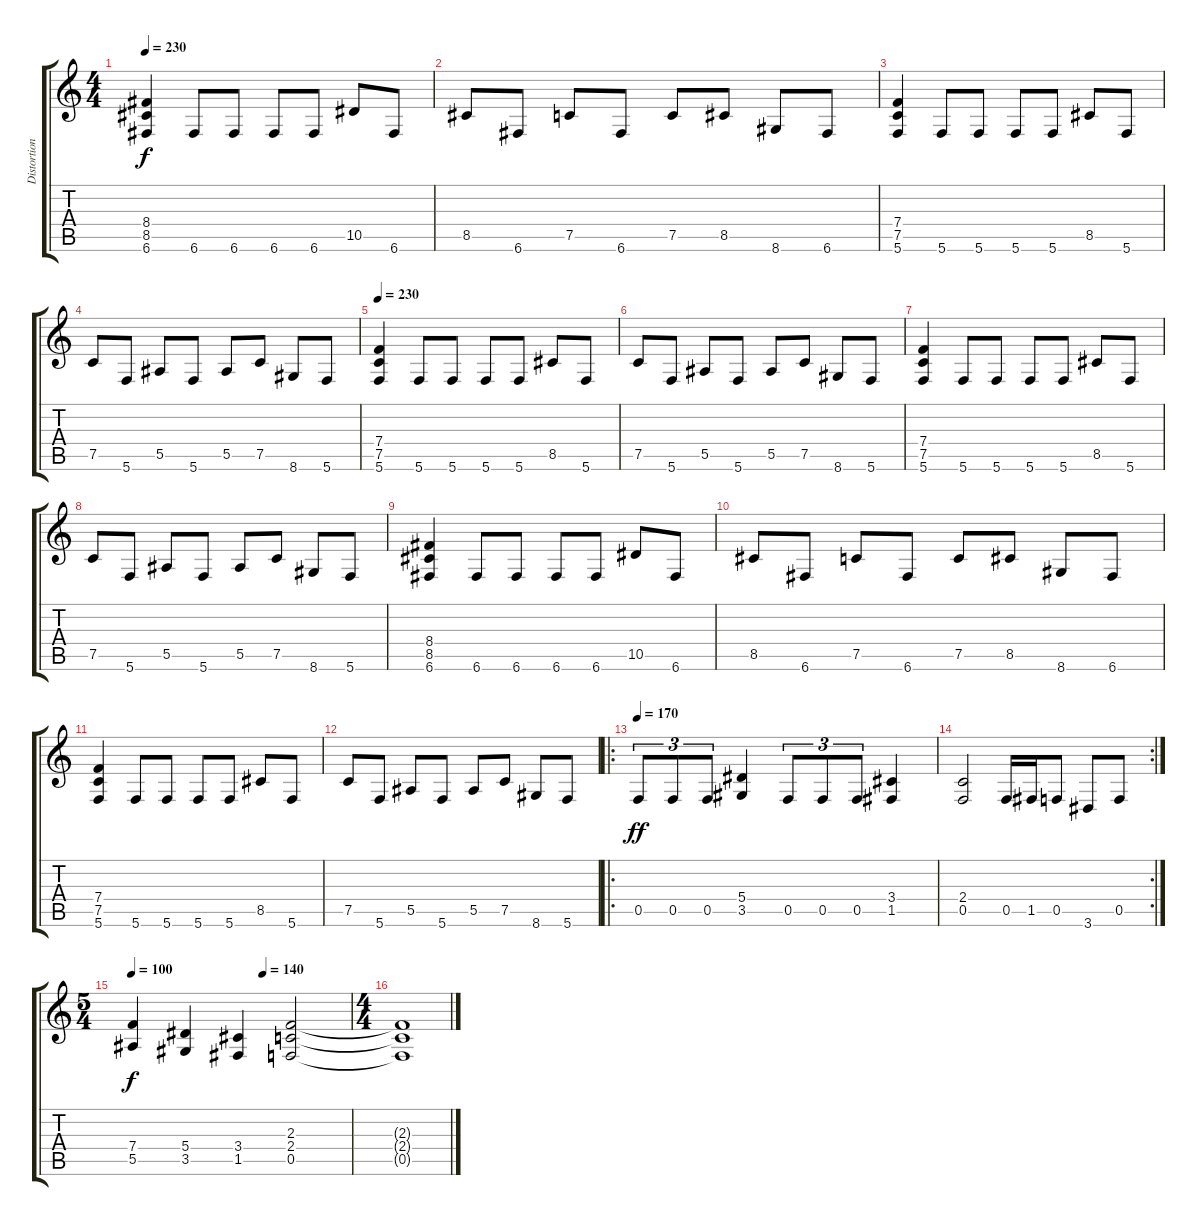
\track ("Distortion Guitar " "Distortion") {instrument distortionguitar}
\staff {score tabs}
\tuning (C4 G3 Eb3 Bb2 F2 C2) {hide}
\ts (4 4)
\tempo 230
\clef g2
\ks c
(8.4 8.5 6.6).4{dy f} 6.6.8 6.6.8 6.6.8 6.6.8 10.5.8 6.6.8 |
8.5.8 6.6.8 7.5.8 6.6.8 7.5.8 8.5.8 8.6.8 6.6.8 |
(7.4 7.5 5.6).4 5.6.8 5.6.8 5.6.8 5.6.8 8.5.8 5.6.8 |
7.5.8 5.6.8 5.5.8 5.6.8 5.5.8 7.5.8 8.6.8 5.6.8 |
\tempo 230
(7.4 7.5 5.6).4 5.6.8 5.6.8 5.6.8 5.6.8 8.5.8 5.6.8 |
7.5.8 5.6.8 5.5.8 5.6.8 5.5.8 7.5.8 8.6.8 5.6.8 |
(7.4 7.5 5.6).4 5.6.8 5.6.8 5.6.8 5.6.8 8.5.8 5.6.8 |
7.5.8 5.6.8 5.5.8 5.6.8 5.5.8 7.5.8 8.6.8 5.6.8 |
(8.4 8.5 6.6).4 6.6.8 6.6.8 6.6.8 6.6.8 10.5.8 6.6.8 |
8.5.8 6.6.8 7.5.8 6.6.8 7.5.8 8.5.8 8.6.8 6.6.8 |
(7.4 7.5 5.6).4 5.6.8 5.6.8 5.6.8 5.6.8 8.5.8 5.6.8 |
7.5.8 5.6.8 5.5.8 5.6.8 5.5.8 7.5.8 8.6.8 5.6.8 |
\ro
\tempo 170
0.5.8{tu (3 2) dy ff} 0.5.8{tu (3 2)} 0.5.8{tu (3 2)} (5.4 3.5).4 0.5.8{tu (3 2)} 0.5.8{tu (3 2)} 0.5.8{tu (3 2)} (3.4 1.5).4 |
\rc 2
(2.4 0.5).2 0.5.16 1.5.16 0.5.8 3.6.8 0.5.8 |
\ts (5 4)
\tempo 100
\tempo (140 0.6)
(7.4 5.5).4{dy f} (5.4 3.5).4 (3.4 1.5).4 (2.3 2.4 0.5).2 |
\ts (4 4)
(2.3{t} 2.4{t} 0.5{t}).1
